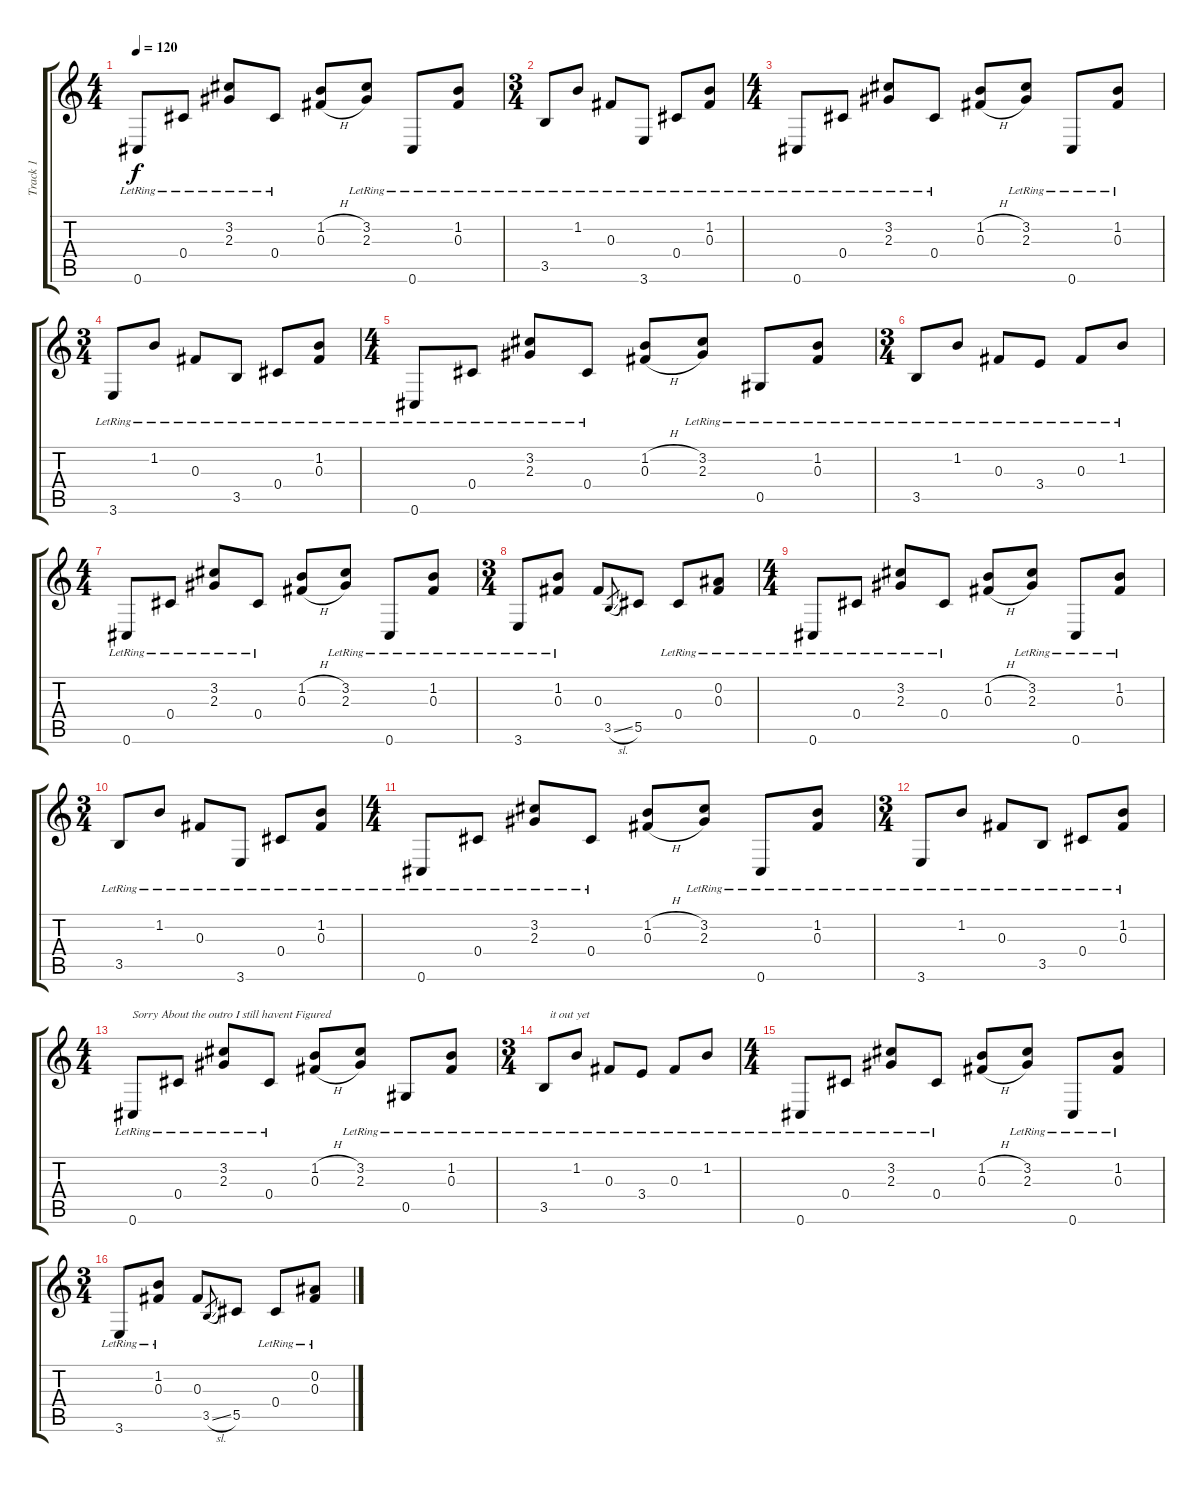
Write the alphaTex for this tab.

\track ("Track 1" "Track 1") {instrument acousticguitarsteel}
\staff {score tabs}
\tuning (Eb4 Bb3 Gb3 Db3 Ab2 Db2) {hide}
\ts (4 4)
\tempo 120
\clef g2
\ks c
0.6{lr}.8{dy f} 0.4{lr}.8 (3.2{lr} 2.3{lr}).8 0.4{lr}.8 (1.2{h} 0.3{h}).8 (3.2{lr} 2.3{lr}).8 0.6{lr}.8 (1.2{lr} 0.3{lr}).8 |
\ts (3 4)
3.5{lr}.8 1.2{lr}.8 0.3{lr}.8 3.6{lr}.8 0.4{lr}.8 (1.2{lr} 0.3{lr}).8 |
\ts (4 4)
0.6{lr}.8 0.4{lr}.8 (3.2{lr} 2.3{lr}).8 0.4{lr}.8 (1.2{h} 0.3{h}).8 (3.2{lr} 2.3{lr}).8 0.6{lr}.8 (1.2{lr} 0.3{lr}).8 |
\ts (3 4)
3.6{lr}.8 1.2{lr}.8 0.3{lr}.8 3.5{lr}.8 0.4{lr}.8 (1.2{lr} 0.3{lr}).8 |
\ts (4 4)
0.6{lr}.8 0.4{lr}.8 (3.2{lr} 2.3{lr}).8 0.4{lr}.8 (1.2{h} 0.3{h}).8 (3.2{lr} 2.3{lr}).8 0.5{lr}.8 (1.2{lr} 0.3{lr}).8 |
\ts (3 4)
3.5{lr}.8 1.2{lr}.8 0.3{lr}.8 3.4{lr}.8 0.3{lr}.8 1.2{lr}.8 |
\ts (4 4)
0.6{lr}.8 0.4{lr}.8 (3.2{lr} 2.3{lr}).8 0.4{lr}.8 (1.2{h} 0.3{h}).8 (3.2{lr} 2.3{lr}).8 0.6{lr}.8 (1.2{lr} 0.3{lr}).8 |
\ts (3 4)
3.6{lr}.8 (1.2{lr} 0.3{lr}).8 0.3.8 3.5{sl}.8{gr} 5.5.8 0.4{lr}.8 (0.2{lr} 0.3{lr}).8 |
\ts (4 4)
0.6{lr}.8 0.4{lr}.8 (3.2{lr} 2.3{lr}).8 0.4{lr}.8 (1.2{h} 0.3{h}).8 (3.2{lr} 2.3{lr}).8 0.6{lr}.8 (1.2{lr} 0.3{lr}).8 |
\ts (3 4)
3.5{lr}.8 1.2{lr}.8 0.3{lr}.8 3.6{lr}.8 0.4{lr}.8 (1.2{lr} 0.3{lr}).8 |
\ts (4 4)
0.6{lr}.8 0.4{lr}.8 (3.2{lr} 2.3{lr}).8 0.4{lr}.8 (1.2{h} 0.3{h}).8 (3.2{lr} 2.3{lr}).8 0.6{lr}.8 (1.2{lr} 0.3{lr}).8 |
\ts (3 4)
3.6{lr}.8 1.2{lr}.8 0.3{lr}.8 3.5{lr}.8 0.4{lr}.8 (1.2{lr} 0.3{lr}).8 |
\ts (4 4)
0.6{lr}.8{txt "Sorry About the outro I still havent Figured "} 0.4{lr}.8 (3.2{lr} 2.3{lr}).8 0.4{lr}.8 (1.2{h} 0.3{h}).8 (3.2{lr} 2.3{lr}).8 0.5{lr}.8 (1.2{lr} 0.3{lr}).8 |
\ts (3 4)
3.5{lr}.8{txt "  it out yet"} 1.2{lr}.8 0.3{lr}.8 3.4{lr}.8 0.3{lr}.8 1.2{lr}.8 |
\ts (4 4)
0.6{lr}.8 0.4{lr}.8 (3.2{lr} 2.3{lr}).8 0.4{lr}.8 (1.2{h} 0.3{h}).8 (3.2{lr} 2.3{lr}).8 0.6{lr}.8 (1.2{lr} 0.3{lr}).8 |
\ts (3 4)
3.6{lr}.8 (1.2{lr} 0.3{lr}).8 0.3.8 3.5{sl}.8{gr} 5.5.8 0.4{lr}.8 (0.2{lr} 0.3{lr}).8
